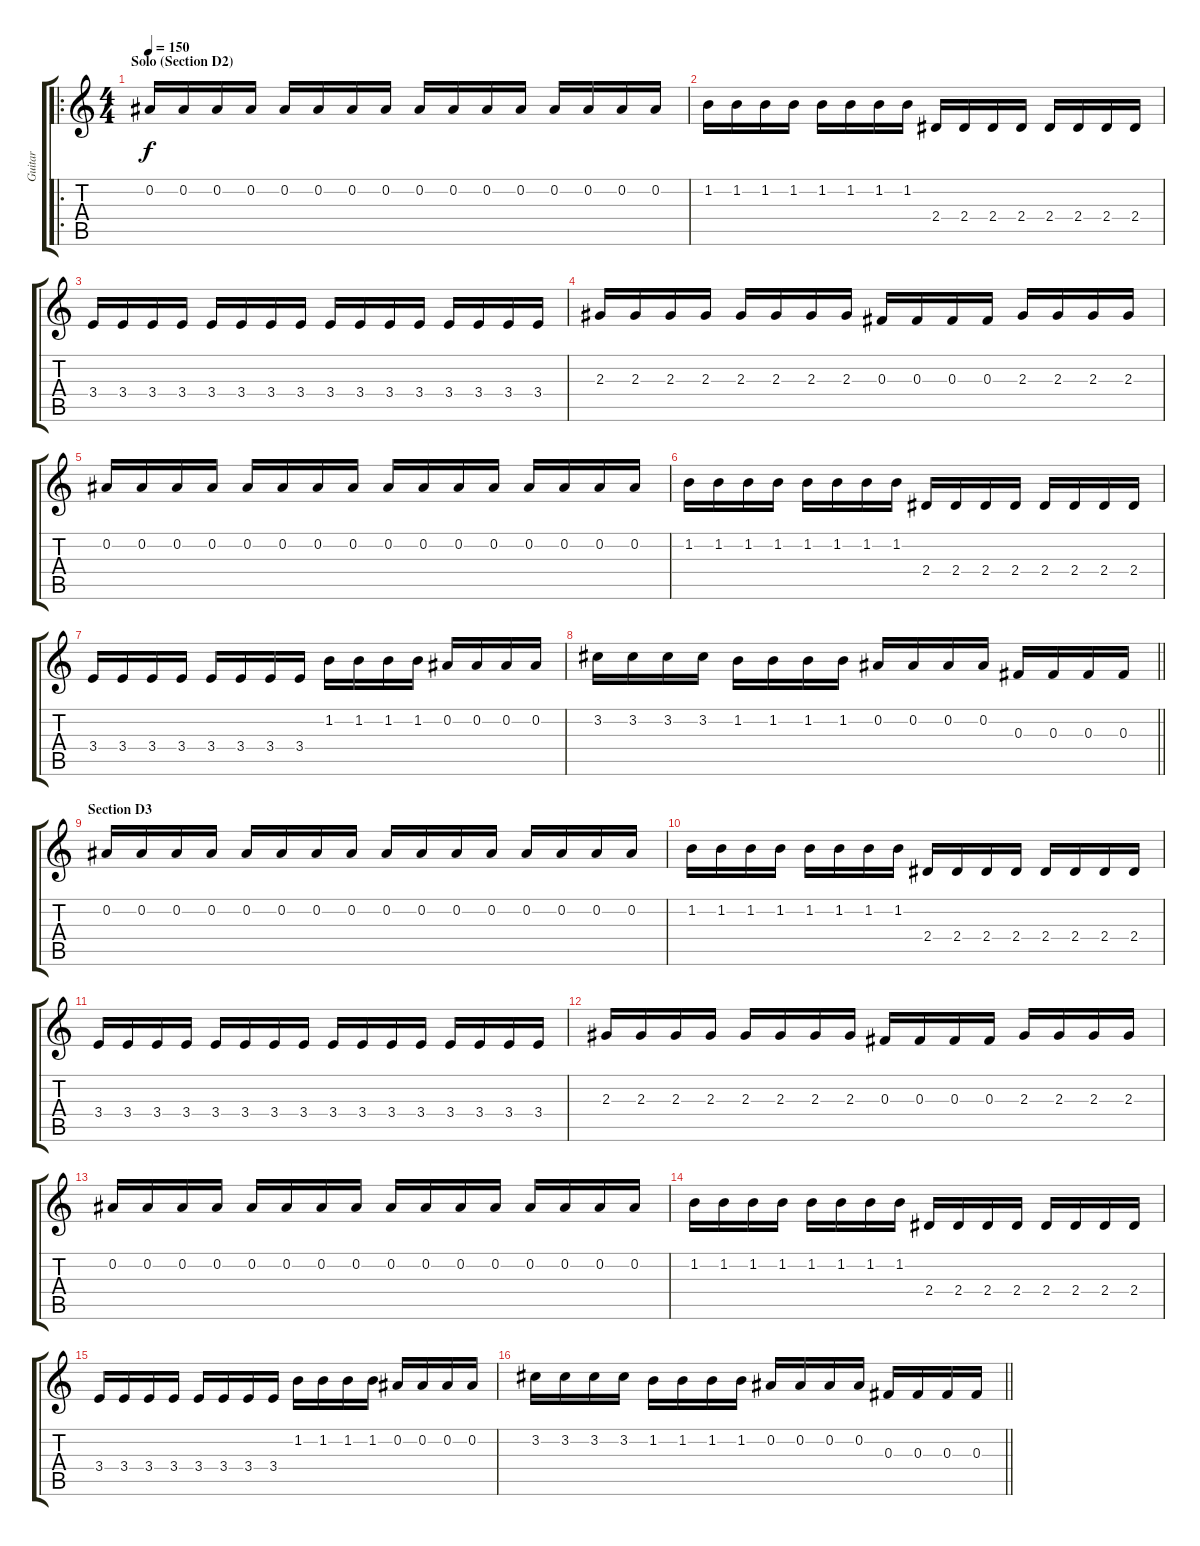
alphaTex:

\track ("Guitar" "Guitar") {instrument distortionguitar}
\staff {score tabs}
\tuning (Eb4 Bb3 Gb3 Db3 Ab2 Eb2) {hide}
\ro
\ts (4 4)
\section ("" "Solo (Section D2)")
\tempo 150
\clef g2
\ks c
0.2.16{dy f} 0.2.16 0.2.16 0.2.16 0.2.16 0.2.16 0.2.16 0.2.16 0.2.16 0.2.16 0.2.16 0.2.16 0.2.16 0.2.16 0.2.16 0.2.16 |
1.2.16 1.2.16 1.2.16 1.2.16 1.2.16 1.2.16 1.2.16 1.2.16 2.4.16 2.4.16 2.4.16 2.4.16 2.4.16 2.4.16 2.4.16 2.4.16 |
3.4.16 3.4.16 3.4.16 3.4.16 3.4.16 3.4.16 3.4.16 3.4.16 3.4.16 3.4.16 3.4.16 3.4.16 3.4.16 3.4.16 3.4.16 3.4.16 |
2.3.16 2.3.16 2.3.16 2.3.16 2.3.16 2.3.16 2.3.16 2.3.16 0.3.16 0.3.16 0.3.16 0.3.16 2.3.16 2.3.16 2.3.16 2.3.16 |
0.2.16 0.2.16 0.2.16 0.2.16 0.2.16 0.2.16 0.2.16 0.2.16 0.2.16 0.2.16 0.2.16 0.2.16 0.2.16 0.2.16 0.2.16 0.2.16 |
1.2.16 1.2.16 1.2.16 1.2.16 1.2.16 1.2.16 1.2.16 1.2.16 2.4.16 2.4.16 2.4.16 2.4.16 2.4.16 2.4.16 2.4.16 2.4.16 |
3.4.16 3.4.16 3.4.16 3.4.16 3.4.16 3.4.16 3.4.16 3.4.16 1.2.16 1.2.16 1.2.16 1.2.16 0.2.16 0.2.16 0.2.16 0.2.16 |
\barLineRight lightlight
3.2.16 3.2.16 3.2.16 3.2.16 1.2.16 1.2.16 1.2.16 1.2.16 0.2.16 0.2.16 0.2.16 0.2.16 0.3.16 0.3.16 0.3.16 0.3.16 |
\section ("" "Section D3")
0.2.16 0.2.16 0.2.16 0.2.16 0.2.16 0.2.16 0.2.16 0.2.16 0.2.16 0.2.16 0.2.16 0.2.16 0.2.16 0.2.16 0.2.16 0.2.16 |
1.2.16 1.2.16 1.2.16 1.2.16 1.2.16 1.2.16 1.2.16 1.2.16 2.4.16 2.4.16 2.4.16 2.4.16 2.4.16 2.4.16 2.4.16 2.4.16 |
3.4.16 3.4.16 3.4.16 3.4.16 3.4.16 3.4.16 3.4.16 3.4.16 3.4.16 3.4.16 3.4.16 3.4.16 3.4.16 3.4.16 3.4.16 3.4.16 |
2.3.16 2.3.16 2.3.16 2.3.16 2.3.16 2.3.16 2.3.16 2.3.16 0.3.16 0.3.16 0.3.16 0.3.16 2.3.16 2.3.16 2.3.16 2.3.16 |
0.2.16 0.2.16 0.2.16 0.2.16 0.2.16 0.2.16 0.2.16 0.2.16 0.2.16 0.2.16 0.2.16 0.2.16 0.2.16 0.2.16 0.2.16 0.2.16 |
1.2.16 1.2.16 1.2.16 1.2.16 1.2.16 1.2.16 1.2.16 1.2.16 2.4.16 2.4.16 2.4.16 2.4.16 2.4.16 2.4.16 2.4.16 2.4.16 |
3.4.16 3.4.16 3.4.16 3.4.16 3.4.16 3.4.16 3.4.16 3.4.16 1.2.16 1.2.16 1.2.16 1.2.16 0.2.16 0.2.16 0.2.16 0.2.16 |
\barLineRight lightlight
3.2.16 3.2.16 3.2.16 3.2.16 1.2.16 1.2.16 1.2.16 1.2.16 0.2.16 0.2.16 0.2.16 0.2.16 0.3.16 0.3.16 0.3.16 0.3.16
